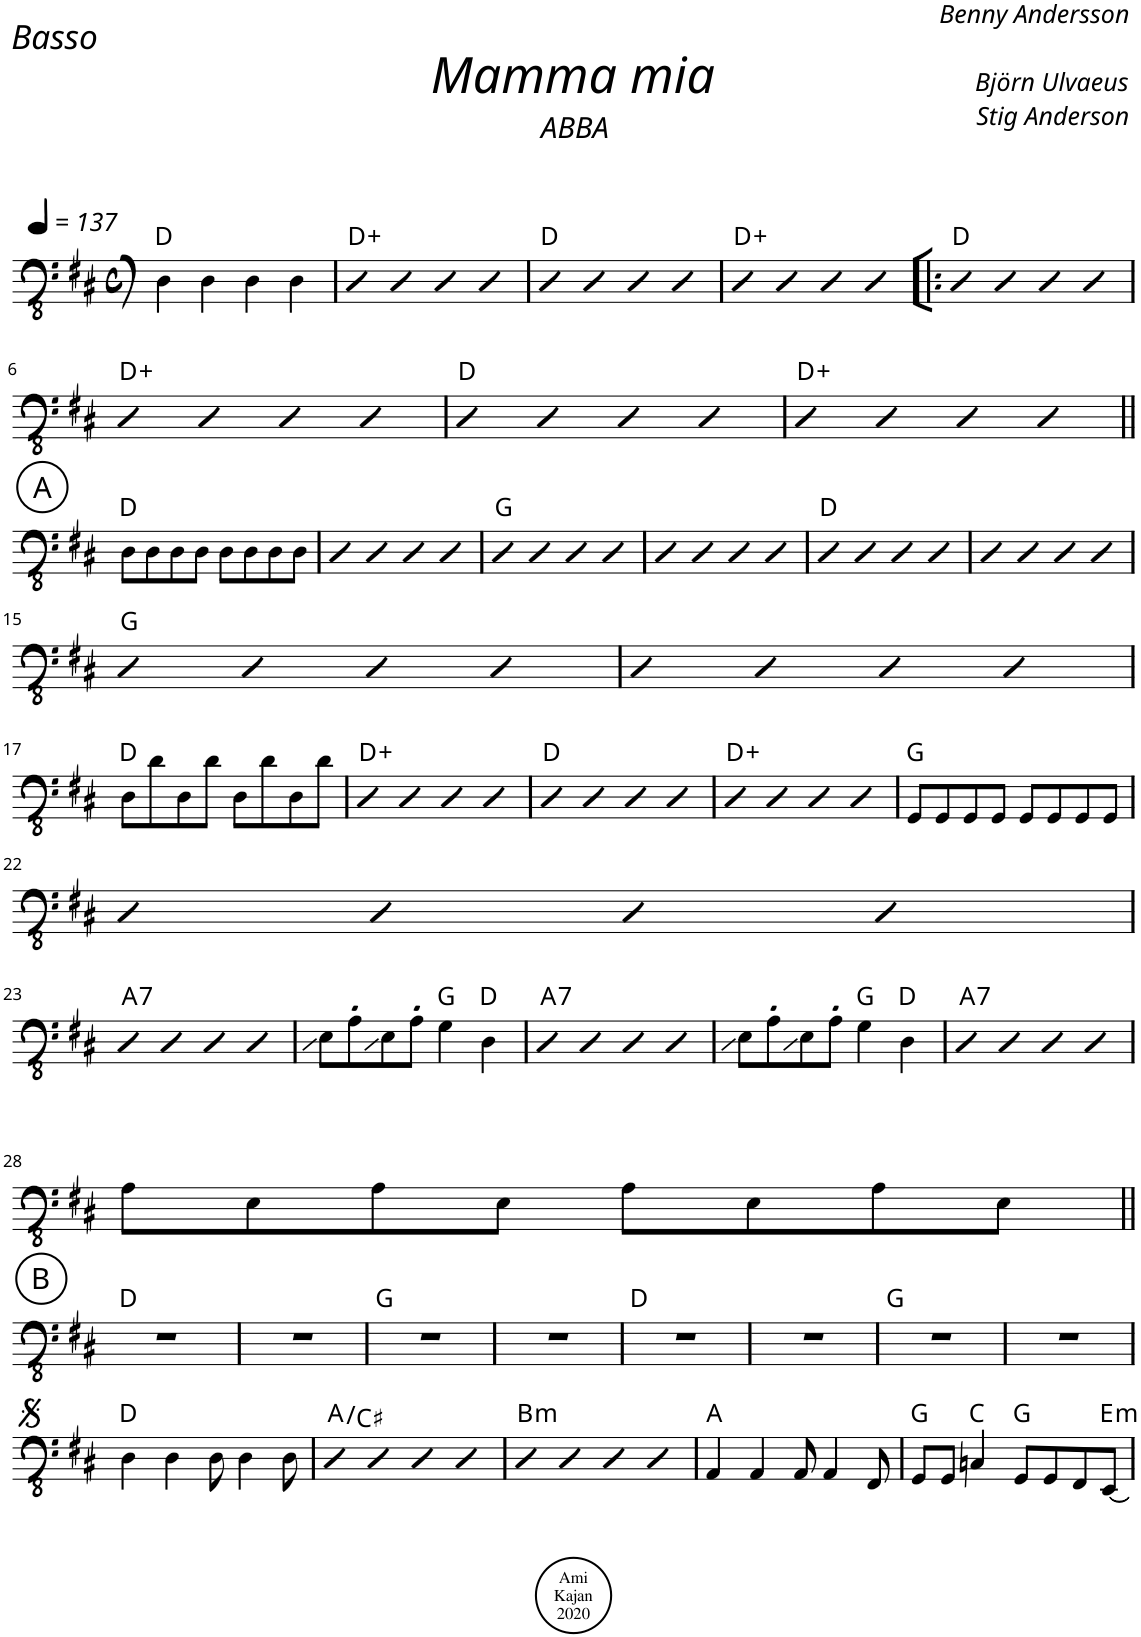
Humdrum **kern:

**kern	**harte
*part1	*part1
*staff1	*
*I"Acoustic Bass	*
*I'Bass	*
*clefFv4	*
*k[f#c#]	*
*M4/4	*
*met(c)	*
*MM137	*
=1	=1
4DD\	D:maj
4DD\	.
4DD\	.
4DD\	.
=2	=2
4DD	D:aug
4DD	.
4DD	.
4DD	.
=3	=3
4DD	D:maj
4DD	.
4DD	.
4DD	.
=4	=4
4DD	D:aug
4DD	.
4DD	.
4DD	.
=5!|:	=5!|:
4DD	D:maj
4DD	.
4DD	.
4DD	.
!!LO:LB:g=z
=6	=6
4DD	D:aug
4DD	.
4DD	.
4DD	.
=7	=7
4DD	D:maj
4DD	.
4DD	.
4DD	.
=8	=8
4DD	D:aug
4DD	.
4DD	.
4DD	.
!!LO:LB:g=z
!!LO:REH:place=s1:a:cj:enc=circle:fs=14:t=A
=9||	=9||
8DD\L	D:maj
8DD\	.
8DD\	.
8DD\J	.
8DD\L	.
8DD\	.
8DD\	.
8DD\J	.
=10	=10
4DD	.
4DD	.
4DD	.
4DD	.
=11	=11
4DD	G:maj
4DD	.
4DD	.
4DD	.
=12	=12
4DD	.
4DD	.
4DD	.
4DD	.
=13	=13
4DD	D:maj
4DD	.
4DD	.
4DD	.
=14	=14
4DD	.
4DD	.
4DD	.
4DD	.
!!LO:LB:g=z
=15	=15
4DD	G:maj
4DD	.
4DD	.
4DD	.
=16	=16
4DD	.
4DD	.
4DD	.
4DD	.
!!LO:LB:g=z
=17	=17
8DD\L	D:maj
8D\	.
8DD\	.
8D\J	.
8DD\L	.
8D\	.
8DD\	.
8D\J	.
=18	=18
4DD	D:aug
4DD	.
4DD	.
4DD	.
=19	=19
4DD	D:maj
4DD	.
4DD	.
4DD	.
=20	=20
4DD	D:aug
4DD	.
4DD	.
4DD	.
=21	=21
8GGG/L	G:maj
8GGG/	.
8GGG/	.
8GGG/J	.
8GGG/L	.
8GGG/	.
8GGG/	.
8GGG/J	.
!!LO:LB:g=z
=22	=22
4DD	.
4DD	.
4DD	.
4DD	.
!!LO:LB:g=z
=23	=23
!	!LO:H:kt=7
4DD	A:7
4DD	.
4DD	.
4DD	.
=24	=24
8EE\L	.
8AA'\	.
8EE\	.
8AA'\J	.
4GG\	G:maj
4DD\	D:maj
=25	=25
!	!LO:H:kt=7
4DD	A:7
4DD	.
4DD	.
4DD	.
=26	=26
8EE\L	.
8AA'\	.
8EE\	.
8AA'\J	.
4GG\	G:maj
4DD\	D:maj
=27	=27
!	!LO:H:kt=7
4DD	A:7
4DD	.
4DD	.
4DD	.
!!LO:LB:g=z
=28	=28
8AA\L	.
8EE\	.
8AA\	.
8EE\J	.
8AA\L	.
8EE\	.
8AA\	.
8EE\J	.
!!LO:LB:g=z
!!LO:REH:place=s1:a:cj:enc=circle:fs=14:t=B
=29||	=29||
1r	D:maj
=30	=30
1r	.
=31	=31
1r	G:maj
=32	=32
1r	.
=33	=33
1r	D:maj
=34	=34
1r	.
=35	=35
1r	G:maj
=36	=36
1r	.
!!LO:LB:g=z
=37	=37
4DD\	D:maj
4DD\	.
8DD\	.
4DD\	.
8DD\	.
=38	=38
4DD	A:maj/3
4DD	.
4DD	.
4DD	.
=39	=39
!	!LO:H:kt=m
4DD	B:min
4DD	.
4DD	.
4DD	.
=40	=40
4AAA/	A:maj
4AAA/	.
8AAA/	.
4AAA/	.
8FFF#/	.
=41	=41
8GGG/L	G:maj
8GGG/J	.
4CCn/	C:maj
8GGG/L	G:maj
8GGG/	.
8FFF#/	.
!	!LO:H:kt=m
[8EEE/J	E:min
=	=
*-	*-
